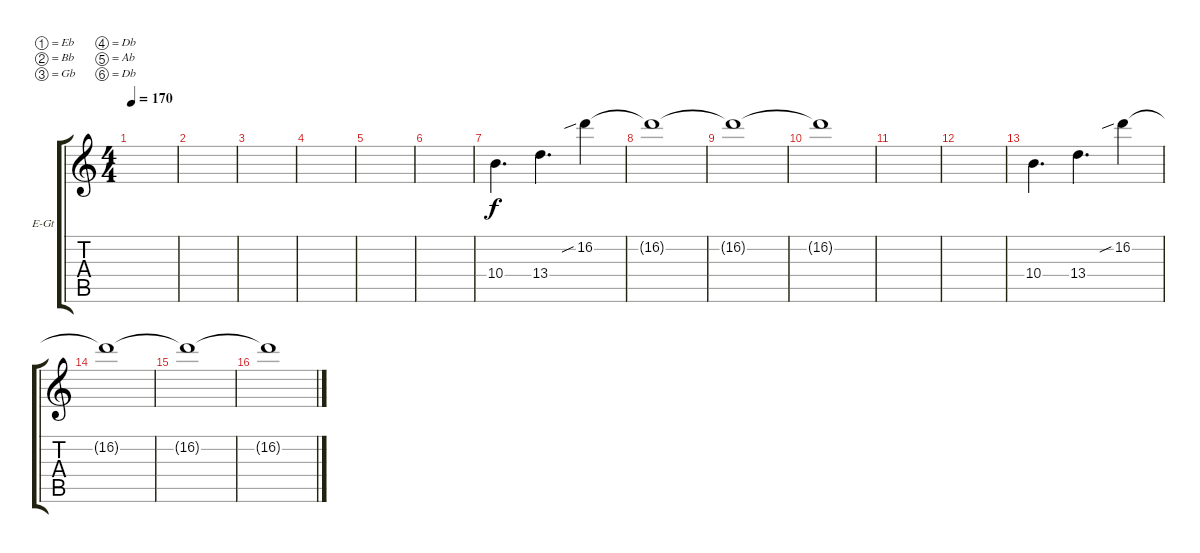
\defaultSystemsLayout 4
\bracketExtendMode groupsimilarinstruments
\firstSystemTrackNameOrientation horizontal
\otherSystemsTrackNameOrientation horizontal
\track ("Electric Guitar" "E-Gt") {instrument electricguitarclean}
\staff {score tabs}
\tuning (Eb4 Bb3 Gb3 Db3 Ab2 Db2)
\ts (4 4)
\tempo 170
\clef g2
\ks c
|
|
|
|
|
|
10.4.4{d} 13.4.4{d} 16.2{sib}.4 |
16.2{t}.1 |
16.2{t}.1 |
16.2{t}.1 |
|
|
10.4.4{d} 13.4.4{d} 16.2{sib}.4 |
16.2{t}.1 |
16.2{t}.1 |
16.2{t}.1
